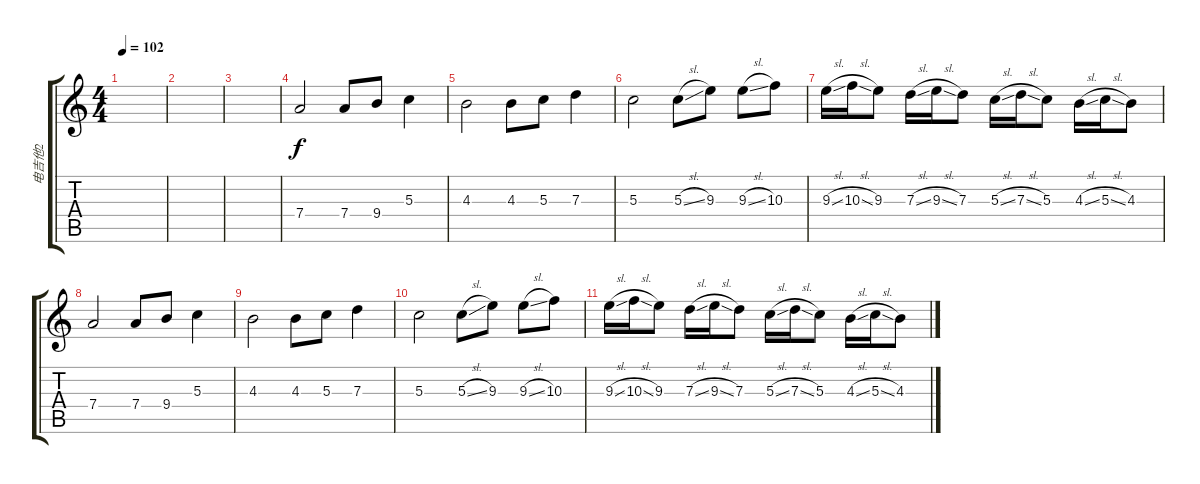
\track ("电吉他2" "电吉他2") {instrument overdrivenguitar}
\staff {score tabs}
\tuning (E4 B3 G3 D3 A2 E2) {hide}
\ts (4 4)
\tempo 102
\clef g2
\ks c
|
|
|
7.4.2 7.4.8 9.4.8 5.3.4 |
4.3.2 4.3.8 5.3.8 7.3.4 |
5.3.2 5.3{sl}.8 9.3.8 9.3{sl}.8 10.3.8 |
9.3{sl}.16 10.3{sl}.16 9.3.8 7.3{sl}.16 9.3{sl}.16 7.3.8 5.3{sl}.16 7.3{sl}.16 5.3.8 4.3{sl}.16 5.3{sl}.16 4.3.8 |
7.4.2 7.4.8 9.4.8 5.3.4 |
4.3.2 4.3.8 5.3.8 7.3.4 |
5.3.2 5.3{sl}.8 9.3.8 9.3{sl}.8 10.3.8 |
9.3{sl}.16 10.3{sl}.16 9.3.8 7.3{sl}.16 9.3{sl}.16 7.3.8 5.3{sl}.16 7.3{sl}.16 5.3.8 4.3{sl}.16 5.3{sl}.16 4.3.8
